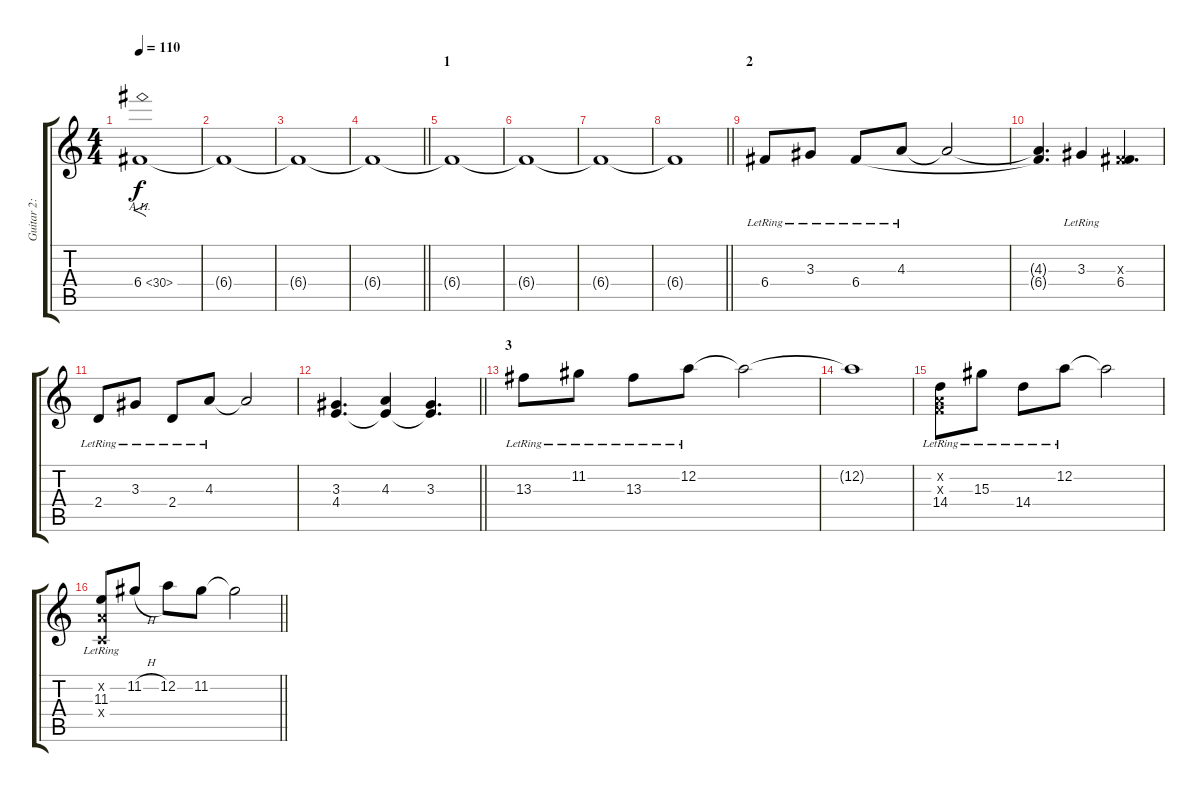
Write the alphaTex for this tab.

\track ("Guitar 2: Damon" "Guitar 2: ") {instrument distortionguitar}
\staff {score tabs}
\tuning (D4 A3 F3 C3 G2 C2) {hide}
\ts (4 4)
\tempo 110
\clef g2
\ks c
6.4{ah 24}.1{f dy f volume 10} |
6.4{t}.1 |
6.4{t}.1 |
\barLineRight lightlight
6.4{t}.1 |
\section ("" "1")
6.4{t}.1 |
6.4{t}.1 |
6.4{t}.1 |
\barLineRight lightlight
6.4{t}.1 |
\section ("" "2")
6.4{lr}.8 3.3{lr}.8 6.4{lr}.8 4.3{lr}.8 4.3{t}.2 |
(4.3{t} 6.4{t}).4{d} 3.3{lr}.4 (0.3{x} 6.4).4{d} |
2.4{lr}.8 3.3{lr}.8 2.4{lr}.8 4.3{lr}.8 4.3{t}.2 |
\barLineRight lightlight
(3.3 4.4).4{d} (4.3 4.4{t}).4 (3.3 4.4{t}).4{d} |
\section ("" "3")
13.3{lr}.8 11.2{lr}.8 13.3{lr}.8 12.2{lr}.8 12.2{t}.2 |
12.2{t}.1 |
(0.2{x} 0.3{x} 14.4{lr}).8 15.3{lr}.8 14.4{lr}.8 12.2{lr}.8 12.2{t}.2 |
\barLineRight lightlight
(0.2{x} 11.3{lr} 0.4{x}).8 11.2{h}.8 12.2.8 11.2.8 11.2{t}.2
